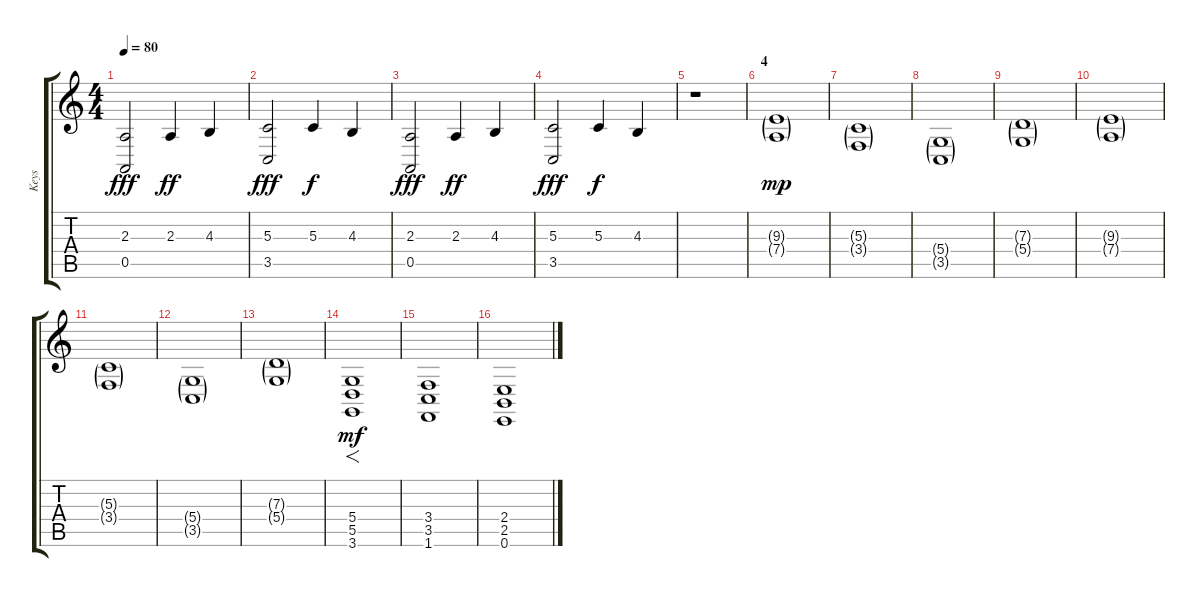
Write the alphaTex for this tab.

\track ("Keys" "Keys") {instrument stringensemble1}
\staff {score tabs}
\tuning (E4 B3 G3 D3 A2 E2) {hide}
\ts (4 4)
\tempo 80
\clef g2
\ks c
(2.3 0.5).2{dy fff} 2.3.4{dy ff} 4.3.4 |
(5.3 3.5).2{dy fff} 5.3.4{dy f} 4.3.4 |
(2.3 0.5).2{dy fff} 2.3.4{dy ff} 4.3.4 |
(5.3 3.5).2{dy fff} 5.3.4{dy f} 4.3.4 |
r.1 |
\section ("" "4")
(9.3{g} 7.4{g}).1{dy mp} |
(5.3{g} 3.4{g}).1 |
(5.4{g} 3.5{g}).1 |
(7.3{g} 5.4{g}).1 |
(9.3{g} 7.4{g}).1 |
(5.3{g} 3.4{g}).1 |
(5.4{g} 3.5{g}).1 |
(7.3{g} 5.4{g}).1 |
(5.4 5.5 3.6).1{f dy mf volume 11} |
(3.4 3.5 1.6).1{volume 0} |
(2.4 2.5 0.6).1{volume 0}
